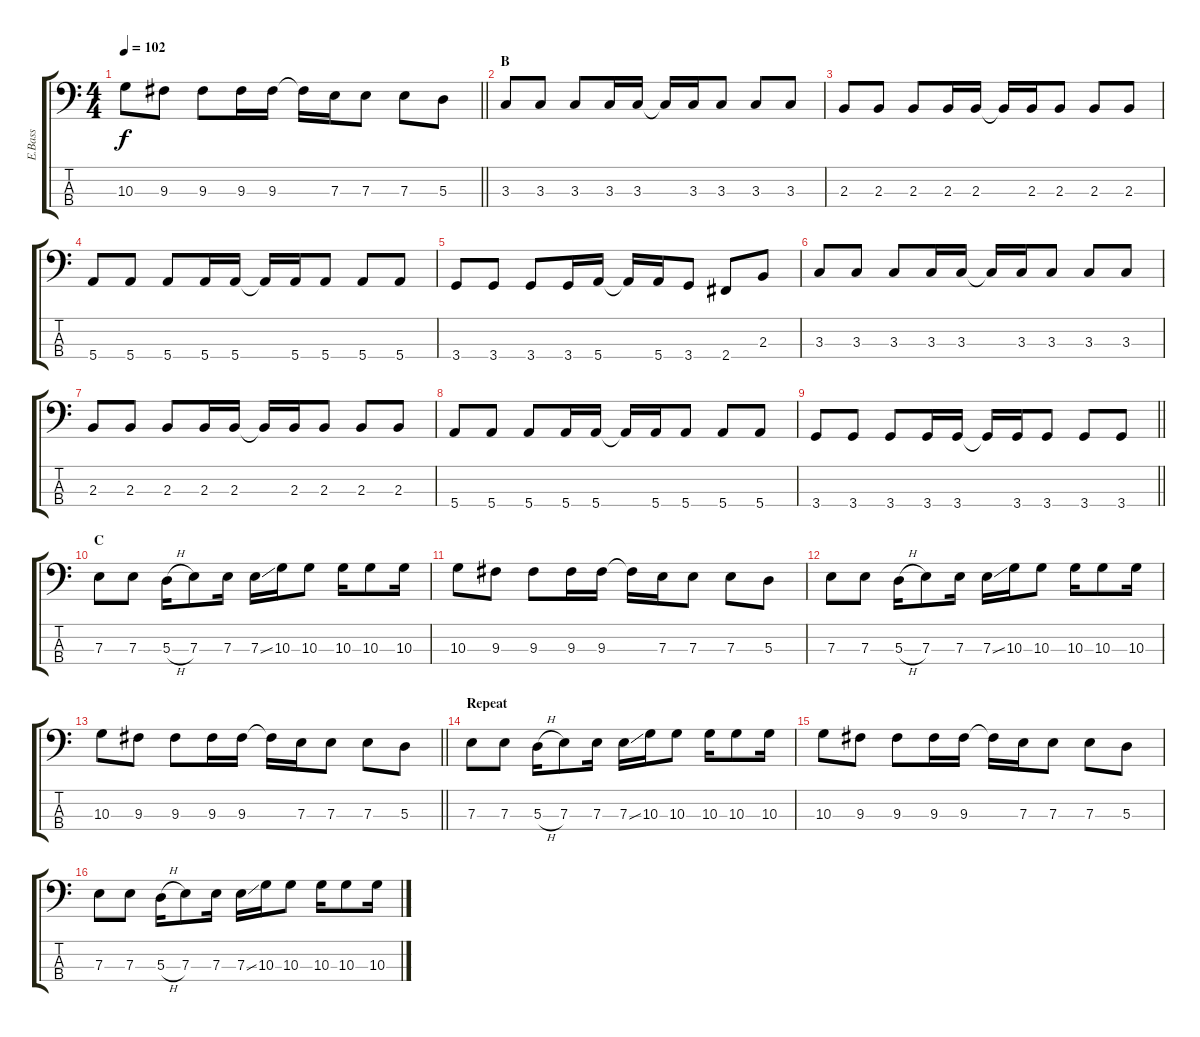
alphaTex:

\track ("E.Bass" "E.Bass") {instrument electricbassfinger}
\staff {score tabs}
\tuning (G2 D2 A1 E1) {hide}
\ts (4 4)
\tempo 102
\clef f4
\barLineRight lightlight
\ks c
10.3.8{dy f} 9.3.8 9.3.8 9.3.16 9.3.16 9.3{t}.16 7.3.16 7.3.8 7.3.8 5.3.8 |
\section ("" "B")
3.3.8 3.3.8 3.3.8 3.3.16 3.3.16 3.3{t}.16 3.3.16 3.3.8 3.3.8 3.3.8 |
2.3.8 2.3.8 2.3.8 2.3.16 2.3.16 2.3{t}.16 2.3.16 2.3.8 2.3.8 2.3.8 |
5.4.8 5.4.8 5.4.8 5.4.16 5.4.16 5.4{t}.16 5.4.16 5.4.8 5.4.8 5.4.8 |
3.4.8 3.4.8 3.4.8 3.4.16 5.4.16 5.4{t}.16 5.4.16 3.4.8 2.4.8 2.3.8 |
3.3.8 3.3.8 3.3.8 3.3.16 3.3.16 3.3{t}.16 3.3.16 3.3.8 3.3.8 3.3.8 |
2.3.8 2.3.8 2.3.8 2.3.16 2.3.16 2.3{t}.16 2.3.16 2.3.8 2.3.8 2.3.8 |
5.4.8 5.4.8 5.4.8 5.4.16 5.4.16 5.4{t}.16 5.4.16 5.4.8 5.4.8 5.4.8 |
\barLineRight lightlight
3.4.8 3.4.8 3.4.8 3.4.16 3.4.16 3.4{t}.16 3.4.16 3.4.8 3.4.8 3.4.8 |
\section ("" "C")
7.3.8 7.3.8 5.3{h}.16 7.3.8 7.3.16 7.3{ss}.16 10.3.16 10.3.8 10.3.16 10.3.8 10.3.16 |
10.3.8 9.3.8 9.3.8 9.3.16 9.3.16 9.3{t}.16 7.3.16 7.3.8 7.3.8 5.3.8 |
7.3.8 7.3.8 5.3{h}.16 7.3.8 7.3.16 7.3{ss}.16 10.3.16 10.3.8 10.3.16 10.3.8 10.3.16 |
\barLineRight lightlight
10.3.8 9.3.8 9.3.8 9.3.16 9.3.16 9.3{t}.16 7.3.16 7.3.8 7.3.8 5.3.8 |
\section ("" "Repeat")
7.3.8 7.3.8 5.3{h}.16 7.3.8 7.3.16 7.3{ss}.16 10.3.16 10.3.8 10.3.16 10.3.8 10.3.16 |
10.3.8 9.3.8 9.3.8 9.3.16 9.3.16 9.3{t}.16 7.3.16 7.3.8 7.3.8 5.3.8 |
7.3.8 7.3.8 5.3{h}.16 7.3.8 7.3.16 7.3{ss}.16 10.3.16 10.3.8 10.3.16 10.3.8 10.3.16
